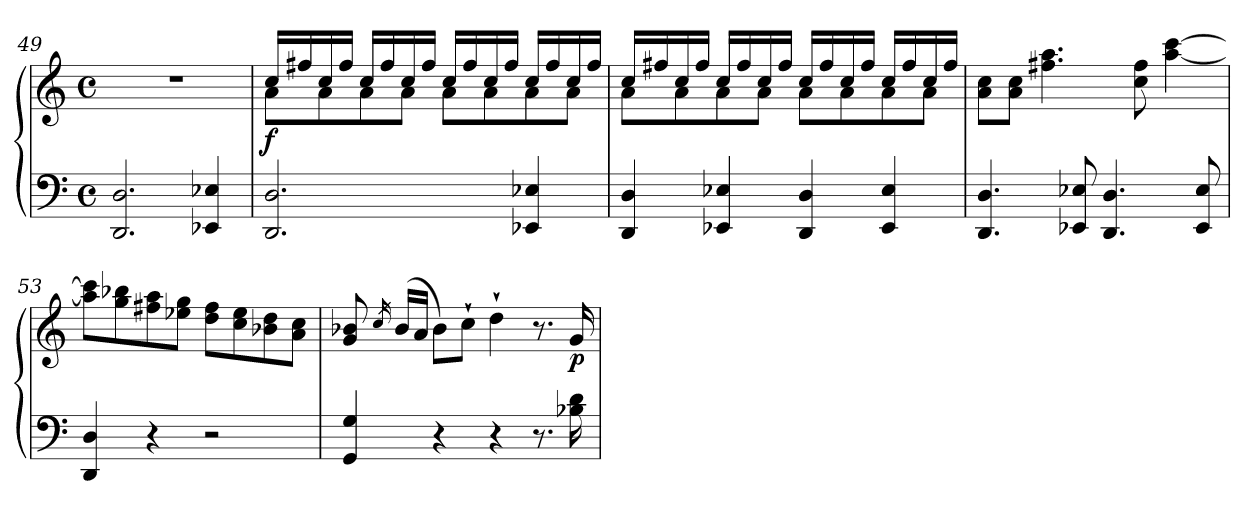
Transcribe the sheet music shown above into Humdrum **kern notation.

**kern	**kern	**dynam
*part1	*part1	*part1
*staff2	*staff1	*staff1/2
*clefF4	*clefG2	*
*k[]	*k[]	*
*M4/4	*M4/4	*
*met(c)	*met(c)	*
=49	=49	=49
2.DD/ 2.D/	1r	.
4EE-X/ 4E-X/	.	.
=50	=50	=50
*	*^	*
!	!	!	!LO:DY:b
2.DD/ 2.D/	16cc/LL	8a\L	f
.	16ff#X/	.	.
.	16cc/	8a\	.
.	16ff#/JJ	.	.
.	16cc/LL	8a\	.
.	16ff#/	.	.
.	16cc/	8a\J	.
.	16ff#/JJ	.	.
.	16cc/LL	8a\L	.
.	16ff#/	.	.
.	16cc/	8a\	.
.	16ff#/JJ	.	.
4EE-X/ 4E-X/	16cc/LL	8a\	.
.	16ff#/	.	.
.	16cc/	8a\J	.
.	16ff#/JJ	.	.
!!LO:LB:g=z	!!
=51	=51	=51	=51
4DD/ 4D/	16cc/LL	8a\L	.
.	16ff#X/	.	.
.	16cc/	8a\	.
.	16ff#/JJ	.	.
4EE-X/ 4E-X/	16cc/LL	8a\	.
.	16ff#/	.	.
.	16cc/	8a\J	.
.	16ff#/JJ	.	.
4DD/ 4D/	16cc/LL	8a\L	.
.	16ff#/	.	.
.	16cc/	8a\	.
.	16ff#/JJ	.	.
4EE-/ 4E-/	16cc/LL	8a\	.
.	16ff#/	.	.
.	16cc/	8a\J	.
.	16ff#/JJ	.	.
*	*v	*v	*
=52	=52	=52
4.DD/ 4.D/	8a\ 8cc\L	.
.	8a\ 8cc\J	.
.	4.ff#X\ 4.aa\	.
8EE-X/ 8E-X/	.	.
4.DD/ 4.D/	.	.
.	8cc\ 8ff#\	.
.	[4aa\ [4ccc\	.
8EE-/ 8E-/	.	.
=53	=53	=53
4DD/ 4D/	8aa\] 8ccc\]L	.
.	8gg\ 8bb-X\	.
4r	8ff#X\ 8aa\	.
.	8ee-X\ 8gg\J	.
2r	8dd\ 8ff#\L	.
.	8cc\ 8ee-\	.
.	8b-X\ 8dd\	.
.	8a\ 8cc\J	.
!!LO:LB:g=z
=54	=54	=54
4GG/ 4G/	8g/ 8b-X/	.
.	16qcc/	.
.	(>16b-/LL	.
.	16a/JJ	.
4r	8b-\L)	.
.	8cc`>\J	.
4r	4dd`>\	.
8.r	8.r	.
!	!	!LO:DY:b
16B-X\ 16d\	16g/	p
=	=	=
*-	*-	*-
